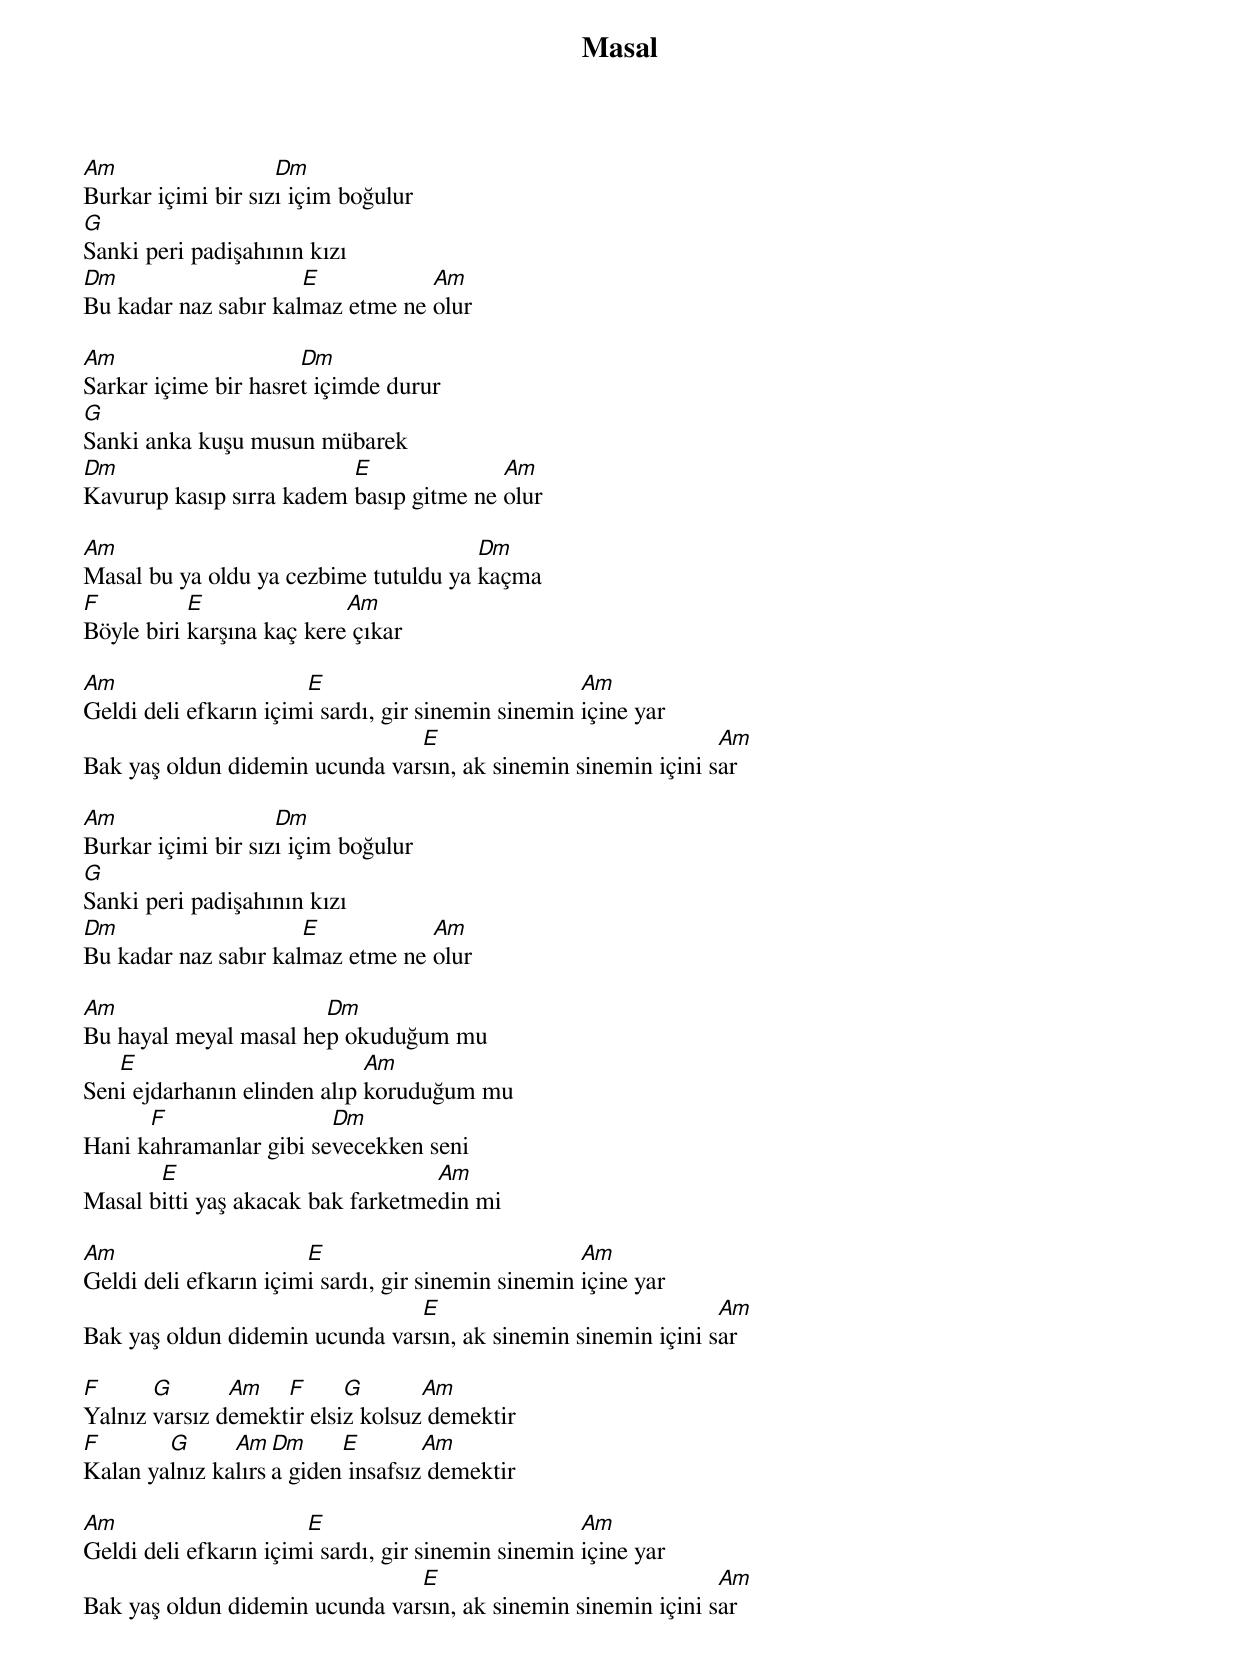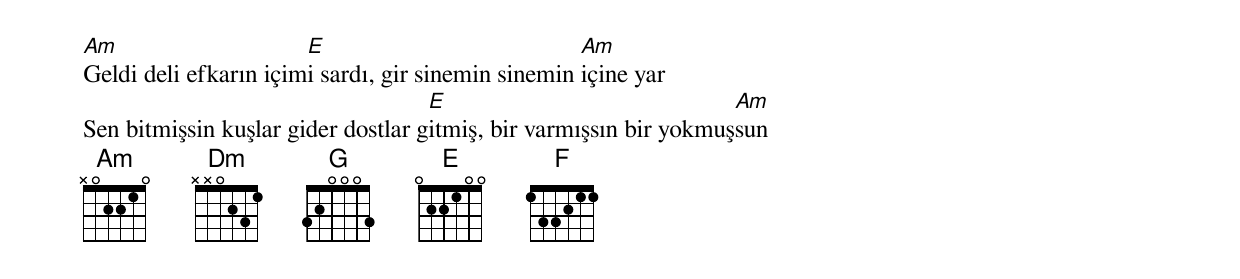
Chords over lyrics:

{title: Masal}
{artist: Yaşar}

Am                  Dm
Burkar içimi bir sızı içim boğulur
G
Sanki peri padişahının kızı
Dm                    E           Am
Bu kadar naz sabır kalmaz etme ne olur

Am                    Dm
Sarkar içime bir hasret içimde durur
G
Sanki anka kuşu musun mübarek
Dm                        E              Am
Kavurup kasıp sırra kadem basıp gitme ne olur

Am                                     Dm
Masal bu ya oldu ya cezbime tutuldu ya kaçma
F          E               Am
Böyle biri karşına kaç kere çıkar

Am                     E                            Am
Geldi deli efkarın içimi sardı, gir sinemin sinemin içine yar
                                E                              Am
Bak yaş oldun didemin ucunda varsın, ak sinemin sinemin içini sar

Am                  Dm
Burkar içimi bir sızı içim boğulur
G
Sanki peri padişahının kızı
Dm                    E           Am
Bu kadar naz sabır kalmaz etme ne olur

Am                     Dm
Bu hayal meyal masal hep okuduğum mu
   E                         Am
Seni ejdarhanın elinden alıp koruduğum mu
      F                 Dm
Hani kahramanlar gibi sevecekken seni
       E                           Am
Masal bitti yaş akacak bak farketmedin mi

Am                     E                            Am
Geldi deli efkarın içimi sardı, gir sinemin sinemin içine yar
                                E                              Am
Bak yaş oldun didemin ucunda varsın, ak sinemin sinemin içini sar

F      G       Am   F      G       Am
Yalnız varsız demektir elsiz kolsuz demektir
F       G      Am  Dm     E        Am
Kalan yalnız kalırsa giden insafsız demektir

Am                     E                            Am
Geldi deli efkarın içimi sardı, gir sinemin sinemin içine yar
                                E                              Am
Bak yaş oldun didemin ucunda varsın, ak sinemin sinemin içini sar

Am                     E                            Am
Geldi deli efkarın içimi sardı, gir sinemin sinemin içine yar
                                    E                              Am
Sen bitmişsin kuşlar gider dostlar gitmiş, bir varmışsın bir yokmuşsun
